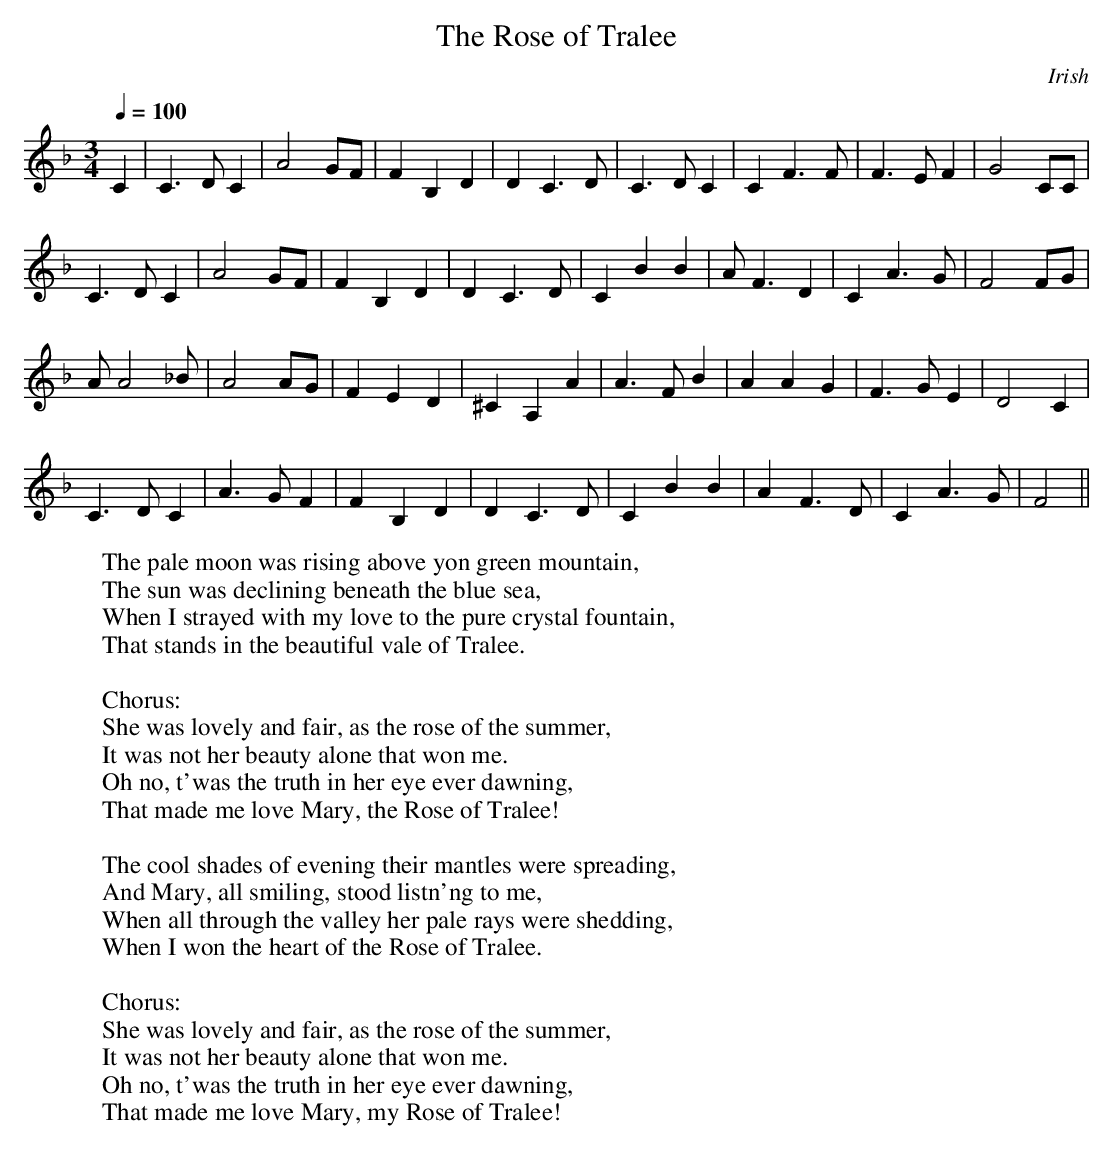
X:1
T:Rose of Tralee, The
O:Irish
M:3/4
L:1/8
Q:1/4=100
W:The pale moon was rising above yon green mountain,
W:The sun was declining beneath the blue sea,
W:When I strayed with my love to the pure crystal fountain,
W:That stands in the beautiful vale of Tralee.
W:
W:  Chorus:
W:  She was lovely and fair, as the rose of the summer,
W:  It was not her beauty alone that won me.
W:  Oh no, t'was the truth in her eye ever dawning,
W:  That made me love Mary, the Rose of Tralee!
W:
W:The cool shades of evening their mantles were spreading,
W:And Mary, all smiling, stood listn'ng to me,
W:When all through the valley her pale rays were shedding,
W:When I won the heart of the Rose of Tralee.
W:
W:  Chorus:
W:  She was lovely and fair, as the rose of the summer,
W:  It was not her beauty alone that won me.
W:  Oh no, t'was the truth in her eye ever dawning,
W:  That made me love Mary, my Rose of Tralee!
K:F
C2 |C3D C2|A4 GF|F2 B,2 D2|D2 C3D|\
C3D C2|C2 F3F|F3E F2|G4 CC|
C3D C2|A4 GF|F2 B,2 D2|D2 C3D|\
C2 B2 B2|AF3 D2|C2 A3G|F4 FG|
AA4_B|A4 AG|F2 E2 D2|^C2 A,2 A2|\
A3F B2|A2 A2 G2|F3G E2|D4 C2|
C3D C2|A3G F2|F2 B,2 D2|D2 C3D|\
C2 B2 B2|A2 F3D|C2 A3G|F4 ||
